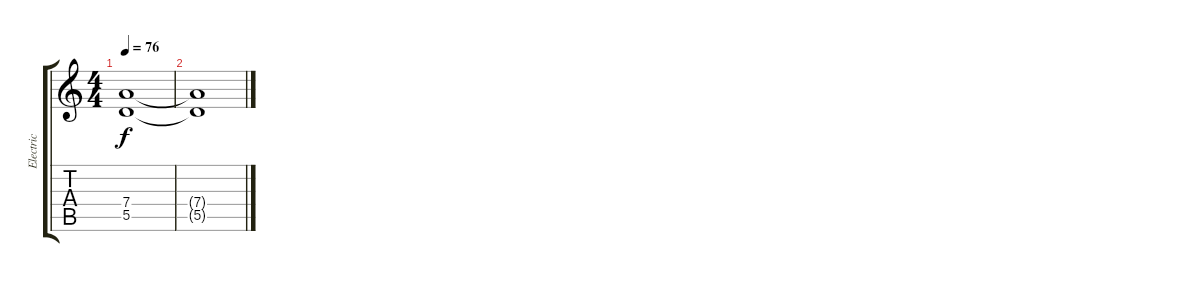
\track ("Electric" "Electric") {instrument overdrivenguitar}
\staff {score tabs}
\tuning (E4 B3 G3 D3 A2 E2) {hide}
\ts (4 4)
\tempo 76
\clef g2
\ks c
(7.4{t} 5.5{t}).1{dy f} |
(7.4{t} 5.5{t}).1
